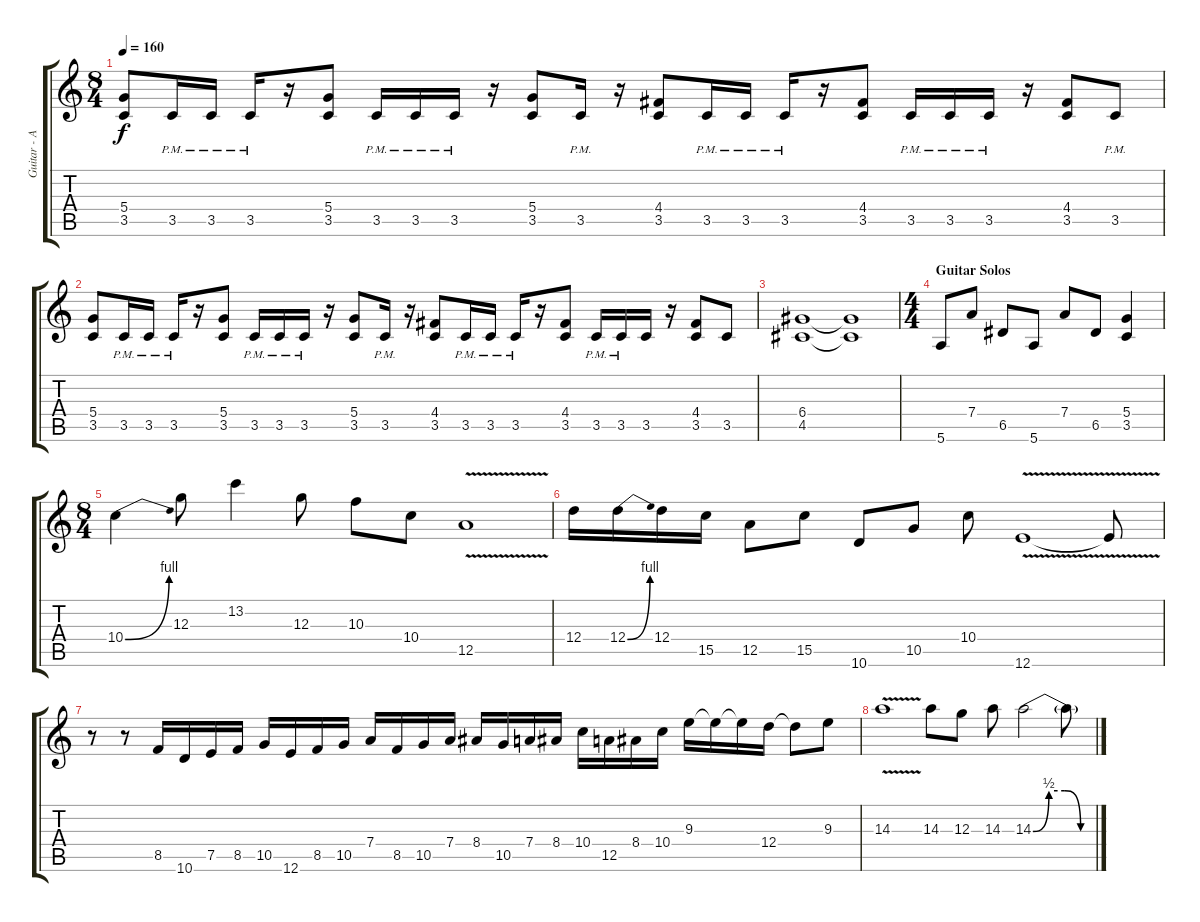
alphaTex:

\track ("Guitar - Andy LaRoque" "Guitar - A") {instrument overdrivenguitar}
\staff {score tabs}
\tuning (E4 B3 G3 D3 A2 E2) {hide}
\ts (8 4)
\tempo 160
\clef g2
\ks c
(5.4 3.5).8{dy f} 3.5{pm}.16 3.5{pm}.16 3.5{pm}.16 r.16 (5.4 3.5).8 3.5{pm}.16 3.5{pm}.16 3.5{pm}.16 r.16 (5.4 3.5).8 3.5{pm}.16 r.16 (4.4 3.5).8 3.5{pm}.16 3.5{pm}.16 3.5{pm}.16 r.16 (4.4 3.5).8 3.5{pm}.16 3.5{pm}.16 3.5{pm}.16 r.16 (4.4 3.5).8 3.5{pm}.8 |
(5.4 3.5).8 3.5{pm}.16 3.5{pm}.16 3.5{pm}.16 r.16 (5.4 3.5).8 3.5{pm}.16 3.5{pm}.16 3.5{pm}.16 r.16 (5.4 3.5).8 3.5{pm}.16 r.16 (4.4 3.5).8 3.5{pm}.16 3.5{pm}.16 3.5{pm}.16 r.16 (4.4 3.5).8 3.5{pm}.16 3.5{pm}.16 3.5.16 r.16 (4.4 3.5).8 3.5.8 |
(6.4 4.5).1 (6.4{t} 4.5{t}).1 |
\ts (4 4)
\section ("" "Guitar Solos")
5.6.8 7.4.8 6.5.8 5.6.8 7.4.8 6.5.8 (5.4 3.5).4 |
\ts (8 4)
10.4{be (bend 0 0 60 4)}.4 12.3.8 13.2.4 12.3.8 10.3.8 10.4.8 12.5{v}.1 |
12.4.16 12.4{be (bend 0 0 60 4)}.16 12.4.16 15.5.16 12.5.8 15.5.8 10.6.8 10.5.8 10.4.8 12.6{v}.1 12.6{t}.8 |
r.8 r.8 8.5.16 10.6.16 7.5.16 8.5.16 10.5.16 12.6.16 8.5.16 10.5.16 7.4.16 8.5.16 10.5.16 7.4.16 8.4.16 10.5.16 7.4.16 8.4.16 10.4.16 12.5.16 8.4.16 10.4.16 9.3.16 9.3{t}.16 9.3{t}.16 12.4.16 12.4{t}.8 9.3.8 |
14.3{v}.1 14.3.8 12.3.8 14.3.8 14.3{be (custom 0 0 15 2 30 2 45 0 60 0)}.2 14.3{t}.8
